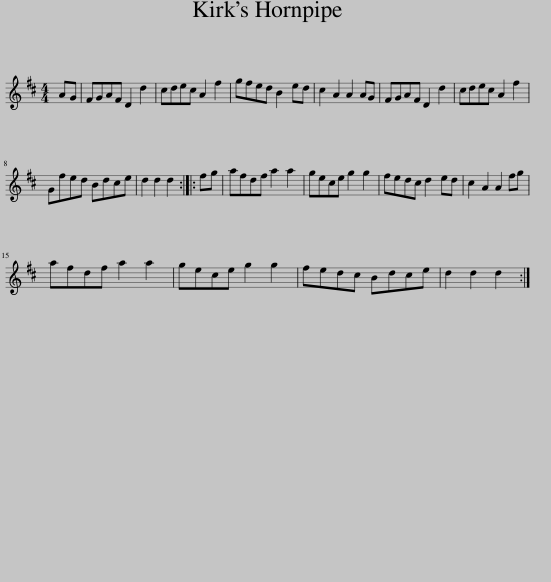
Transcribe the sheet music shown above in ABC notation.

X:1
L:1/8
M:4/4
I:linebreak $
K:D
V:1 treble
V:1
 AG | FGAF D2 d2 | cdec A2 f2 | gfed B2 ed | c2 A2 A2 AG | %5
 FGAF D2 d2 | cdec A2 f2 |$ Gfed Bdce | d2 d2 d2 :: fg | %10
 afdf a2 a2 | gece g2 g2 | fedc d2 ed | c2 A2 A2 fg |$ afdf a2 a2 | %15
 gece g2 g2 | fedc Bdce | d2 d2 d2 :| %18
